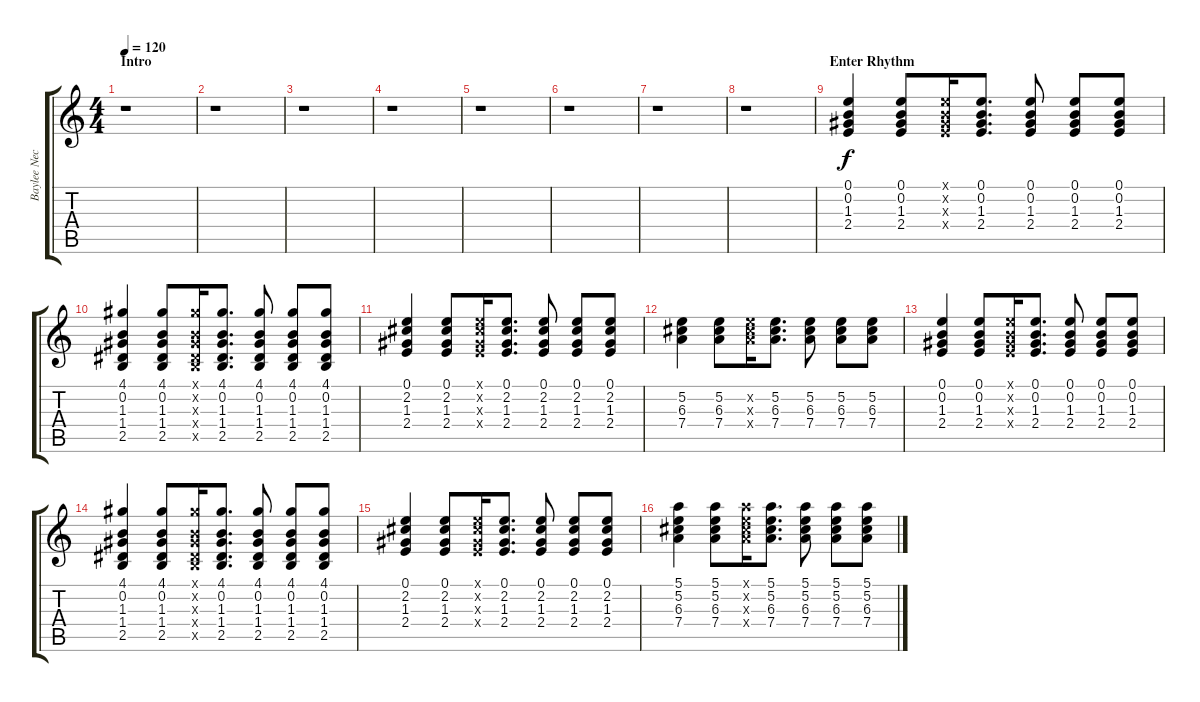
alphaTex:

\track ("Baylee Neck Clean" "Baylee Nec") {instrument electricguitarjazz}
\staff {score tabs}
\tuning (E4 B3 G3 D3 A2 E2) {hide}
\ts (4 4)
\section ("" "Intro")
\tempo 120
\clef g2
\ks c
r.1{dy f instrument electricguitarjazz} |
r.1 |
r.1 |
r.1 |
r.1 |
r.1 |
r.1 |
r.1 |
\section ("" "Enter Rhythm")
(0.1 0.2 1.3 2.4).4 (0.1 0.2 1.3 2.4).8 (0.1{x} 0.2{x} 1.3{x} 2.4{x}).16 (0.1 0.2 1.3 2.4).8{d} (0.1 0.2 1.3 2.4).8 (0.1 0.2 1.3 2.4).8 (0.1 0.2 1.3 2.4).8 |
(4.1 0.2 1.3 1.4 2.5).4 (4.1 0.2 1.3 1.4 2.5).8 (4.1{x} 0.2{x} 1.3{x} 1.4{x} 2.5{x}).16 (4.1 0.2 1.3 1.4 2.5).8{d} (4.1 0.2 1.3 1.4 2.5).8 (4.1 0.2 1.3 1.4 2.5).8 (4.1 0.2 1.3 1.4 2.5).8 |
(0.1 2.2 1.3 2.4).4 (0.1 2.2 1.3 2.4).8 (0.1{x} 2.2{x} 1.3{x} 2.4{x}).16 (0.1 2.2 1.3 2.4).8{d} (0.1 2.2 1.3 2.4).8 (0.1 2.2 1.3 2.4).8 (0.1 2.2 1.3 2.4).8 |
(5.2 6.3 7.4).4 (5.2 6.3 7.4).8 (5.2{x} 6.3{x} 7.4{x}).16 (5.2 6.3 7.4).8{d} (5.2 6.3 7.4).8 (5.2 6.3 7.4).8 (5.2 6.3 7.4).8 |
(0.1 0.2 1.3 2.4).4 (0.1 0.2 1.3 2.4).8 (0.1{x} 0.2{x} 1.3{x} 2.4{x}).16 (0.1 0.2 1.3 2.4).8{d} (0.1 0.2 1.3 2.4).8 (0.1 0.2 1.3 2.4).8 (0.1 0.2 1.3 2.4).8 |
(4.1 0.2 1.3 1.4 2.5).4 (4.1 0.2 1.3 1.4 2.5).8 (4.1{x} 0.2{x} 1.3{x} 1.4{x} 2.5{x}).16 (4.1 0.2 1.3 1.4 2.5).8{d} (4.1 0.2 1.3 1.4 2.5).8 (4.1 0.2 1.3 1.4 2.5).8 (4.1 0.2 1.3 1.4 2.5).8 |
(0.1 2.2 1.3 2.4).4 (0.1 2.2 1.3 2.4).8 (0.1{x} 2.2{x} 1.3{x} 2.4{x}).16 (0.1 2.2 1.3 2.4).8{d} (0.1 2.2 1.3 2.4).8 (0.1 2.2 1.3 2.4).8 (0.1 2.2 1.3 2.4).8 |
(5.1 5.2 6.3 7.4).4 (5.1 5.2 6.3 7.4).8 (5.1{x} 5.2{x} 6.3{x} 7.4{x}).16 (5.1 5.2 6.3 7.4).8{d} (5.1 5.2 6.3 7.4).8 (5.1 5.2 6.3 7.4).8 (5.1 5.2 6.3 7.4).8
